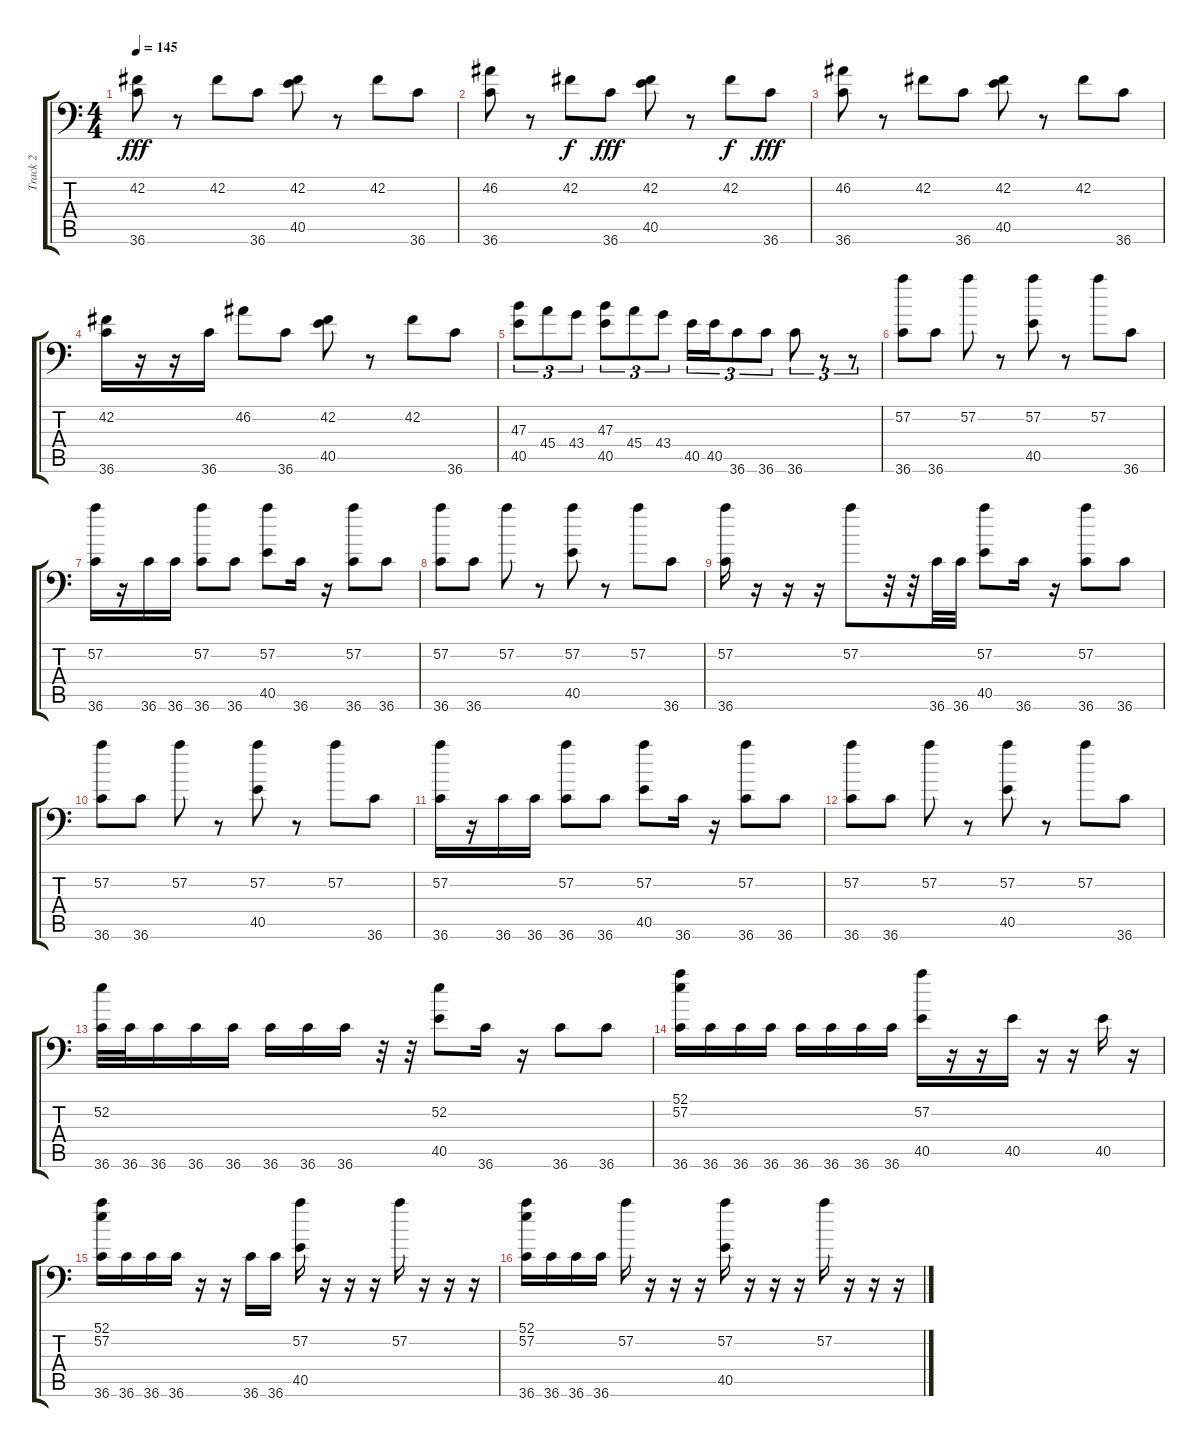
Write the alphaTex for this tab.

\track ("Track 2" "Track 2") {instrument acousticgrandpiano}
\staff {score tabs}
\tuning (C-1 C-1 C-1 C-1 C-1 C-1) {hide}
\ts (4 4)
\tempo 145
\clef f4
\ks c
(42.2 36.6).8{dy fff} r.8 42.2.8 36.6.8 (42.2 40.5).8 r.8 42.2.8 36.6.8 |
(46.2 36.6).8 r.8 42.2.8{dy f} 36.6.8{dy fff} (42.2 40.5).8 r.8 42.2.8{dy f} 36.6.8{dy fff} |
(46.2 36.6).8 r.8 42.2.8 36.6.8 (42.2 40.5).8 r.8 42.2.8 36.6.8 |
(42.2 36.6).16 r.16 r.16 36.6.16 46.2.8 36.6.8 (42.2 40.5).8 r.8 42.2.8 36.6.8 |
(47.3 40.5).8{tu (3 2)} 45.4.8{tu (3 2)} 43.4.8{tu (3 2)} (47.3 40.5).8{tu (3 2)} 45.4.8{tu (3 2)} 43.4.8{tu (3 2)} 40.5.16{tu (3 2)} 40.5.16{tu (3 2)} 36.6.8{tu (3 2)} 36.6.8{tu (3 2)} 36.6.8{tu (3 2)} r.8{tu (3 2)} r.8{tu (3 2)} |
(57.2 36.6).8 36.6.8 57.2.8 r.8 (57.2 40.5).8 r.8 57.2.8 36.6.8 |
(57.2 36.6).16 r.16 36.6.16 36.6.16 (57.2 36.6).8 36.6.8 (57.2 40.5).8 36.6.16 r.16 (57.2 36.6).8 36.6.8 |
(57.2 36.6).8 36.6.8 57.2.8 r.8 (57.2 40.5).8 r.8 57.2.8 36.6.8 |
(57.2 36.6).16 r.16 r.16 r.16 57.2.8 r.32 r.32 36.6.32 36.6.32 (57.2 40.5).8 36.6.16 r.16 (57.2 36.6).8 36.6.8 |
(57.2 36.6).8 36.6.8 57.2.8 r.8 (57.2 40.5).8 r.8 57.2.8 36.6.8 |
(57.2 36.6).16 r.16 36.6.16 36.6.16 (57.2 36.6).8 36.6.8 (57.2 40.5).8 36.6.16 r.16 (57.2 36.6).8 36.6.8 |
(57.2 36.6).8 36.6.8 57.2.8 r.8 (57.2 40.5).8 r.8 57.2.8 36.6.8 |
(52.2 36.6).32 36.6.32 36.6.16 36.6.16 36.6.16 36.6.16 36.6.16 36.6.16 r.32 r.32 (52.2 40.5).8 36.6.16 r.16 36.6.8 36.6.8 |
(52.1 57.2 36.6).16 36.6.16 36.6.16 36.6.16 36.6.16 36.6.16 36.6.16 36.6.16 (57.2 40.5).16 r.16 r.16 40.5.16 r.16 r.16 40.5.16 r.16 |
(52.1 57.2 36.6).16 36.6.16 36.6.16 36.6.16 r.16 r.16 36.6.16 36.6.16 (57.2 40.5).16 r.16 r.16 r.16 57.2.16 r.16 r.16 r.16 |
(52.1 57.2 36.6).16 36.6.16 36.6.16 36.6.16 57.2.16 r.16 r.16 r.16 (57.2 40.5).16 r.16 r.16 r.16 57.2.16 r.16 r.16 r.16
